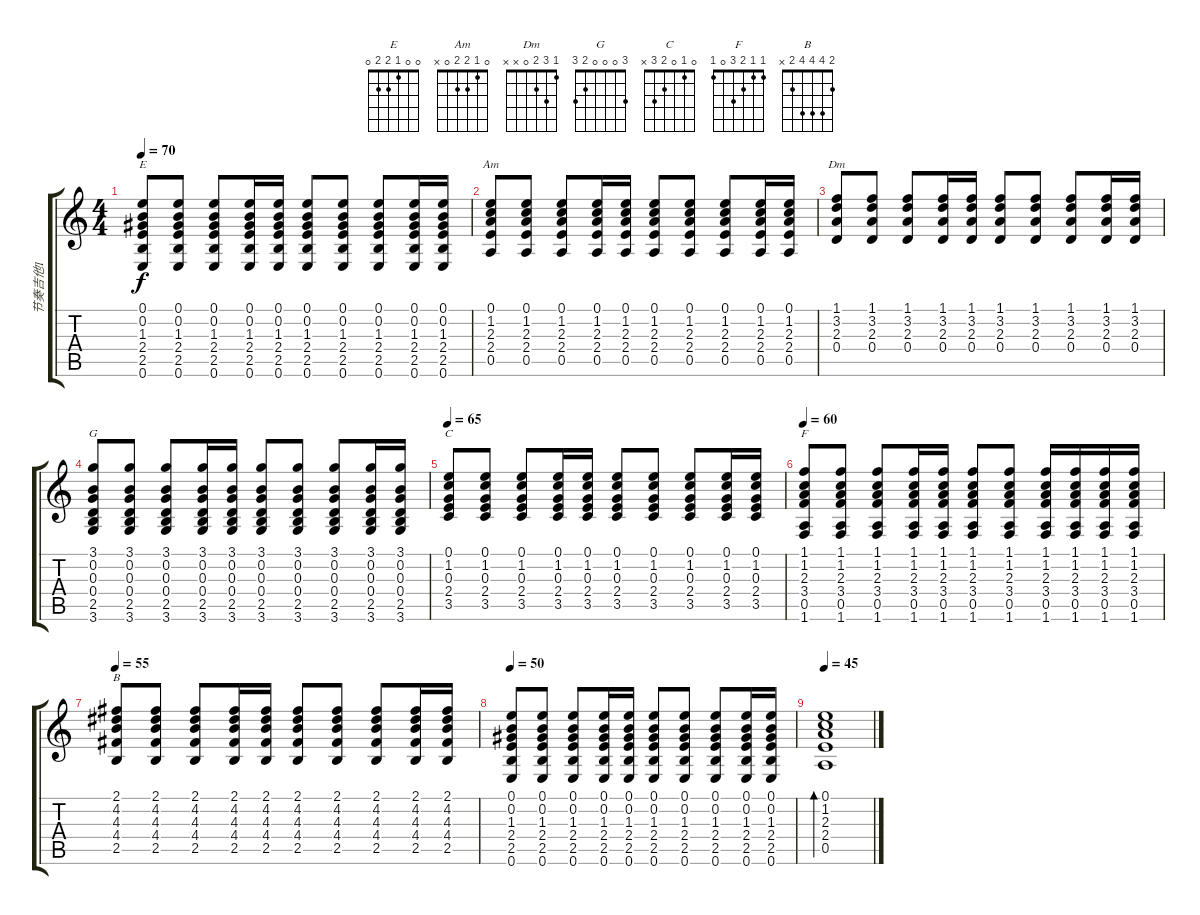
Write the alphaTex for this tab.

\track ("节奏吉他1" "节奏吉他1") {instrument distortionguitar}
\staff {score tabs}
\tuning (E4 B3 G3 D3 A2 E2) {hide}
\chord ("E" 0 0 1 2 2 0)
\chord ("Am" 0 1 2 2 0 x)
\chord ("Dm" 1 3 2 0 x x)
\chord ("G" 3 0 0 0 2 3)
\chord ("C" 0 1 0 2 3 x)
\chord ("F" 1 1 2 3 0 1)
\chord ("B" 2 4 4 4 2 x)
\ts (4 4)
\tempo 70
\clef g2
\ks c
(0.1 0.2 1.3 2.4 2.5 0.6).8{ch "E" dy f} (0.1 0.2 1.3 2.4 2.5 0.6).8 (0.1 0.2 1.3 2.4 2.5 0.6).8 (0.1 0.2 1.3 2.4 2.5 0.6).16 (0.1 0.2 1.3 2.4 2.5 0.6).16 (0.1 0.2 1.3 2.4 2.5 0.6).8 (0.1 0.2 1.3 2.4 2.5 0.6).8 (0.1 0.2 1.3 2.4 2.5 0.6).8 (0.1 0.2 1.3 2.4 2.5 0.6).16 (0.1 0.2 1.3 2.4 2.5 0.6).16 |
(0.1 1.2 2.3 2.4 0.5).8{ch "Am"} (0.1 1.2 2.3 2.4 0.5).8 (0.1 1.2 2.3 2.4 0.5).8 (0.1 1.2 2.3 2.4 0.5).16 (0.1 1.2 2.3 2.4 0.5).16 (0.1 1.2 2.3 2.4 0.5).8 (0.1 1.2 2.3 2.4 0.5).8 (0.1 1.2 2.3 2.4 0.5).8 (0.1 1.2 2.3 2.4 0.5).16 (0.1 1.2 2.3 2.4 0.5).16 |
(1.1 3.2 2.3 0.4).8{ch "Dm"} (1.1 3.2 2.3 0.4).8 (1.1 3.2 2.3 0.4).8 (1.1 3.2 2.3 0.4).16 (1.1 3.2 2.3 0.4).16 (1.1 3.2 2.3 0.4).8 (1.1 3.2 2.3 0.4).8 (1.1 3.2 2.3 0.4).8 (1.1 3.2 2.3 0.4).16 (1.1 3.2 2.3 0.4).16 |
(3.1 0.2 0.3 0.4 2.5 3.6).8{ch "G"} (3.1 0.2 0.3 0.4 2.5 3.6).8 (3.1 0.2 0.3 0.4 2.5 3.6).8 (3.1 0.2 0.3 0.4 2.5 3.6).16 (3.1 0.2 0.3 0.4 2.5 3.6).16 (3.1 0.2 0.3 0.4 2.5 3.6).8 (3.1 0.2 0.3 0.4 2.5 3.6).8 (3.1 0.2 0.3 0.4 2.5 3.6).8 (3.1 0.2 0.3 0.4 2.5 3.6).16 (3.1 0.2 0.3 0.4 2.5 3.6).16 |
\tempo 65
(0.1 1.2 0.3 2.4 3.5).8{ch "C"} (0.1 1.2 0.3 2.4 3.5).8 (0.1 1.2 0.3 2.4 3.5).8 (0.1 1.2 0.3 2.4 3.5).16 (0.1 1.2 0.3 2.4 3.5).16 (0.1 1.2 0.3 2.4 3.5).8 (0.1 1.2 0.3 2.4 3.5).8 (0.1 1.2 0.3 2.4 3.5).8 (0.1 1.2 0.3 2.4 3.5).16 (0.1 1.2 0.3 2.4 3.5).16 |
\tempo 60
(1.1 1.2 2.3 3.4 0.5 1.6).8{ch "F"} (1.1 1.2 2.3 3.4 0.5 1.6).8 (1.1 1.2 2.3 3.4 0.5 1.6).8 (1.1 1.2 2.3 3.4 0.5 1.6).16 (1.1 1.2 2.3 3.4 0.5 1.6).16 (1.1 1.2 2.3 3.4 0.5 1.6).8 (1.1 1.2 2.3 3.4 0.5 1.6).8 (1.1 1.2 2.3 3.4 0.5 1.6).16 (1.1 1.2 2.3 3.4 0.5 1.6).16 (1.1 1.2 2.3 3.4 0.5 1.6).16 (1.1 1.2 2.3 3.4 0.5 1.6).16 |
\tempo 55
(2.1 4.2 4.3 4.4 2.5).8{ch "B"} (2.1 4.2 4.3 4.4 2.5).8 (2.1 4.2 4.3 4.4 2.5).8 (2.1 4.2 4.3 4.4 2.5).16 (2.1 4.2 4.3 4.4 2.5).16 (2.1 4.2 4.3 4.4 2.5).8 (2.1 4.2 4.3 4.4 2.5).8 (2.1 4.2 4.3 4.4 2.5).8 (2.1 4.2 4.3 4.4 2.5).16 (2.1 4.2 4.3 4.4 2.5).16 |
\tempo 50
(0.1 0.2 1.3 2.4 2.5 0.6).8 (0.1 0.2 1.3 2.4 2.5 0.6).8 (0.1 0.2 1.3 2.4 2.5 0.6).8 (0.1 0.2 1.3 2.4 2.5 0.6).16 (0.1 0.2 1.3 2.4 2.5 0.6).16 (0.1 0.2 1.3 2.4 2.5 0.6).8 (0.1 0.2 1.3 2.4 2.5 0.6).8 (0.1 0.2 1.3 2.4 2.5 0.6).8 (0.1 0.2 1.3 2.4 2.5 0.6).16 (0.1 0.2 1.3 2.4 2.5 0.6).16 |
\tempo 45
(0.1 1.2 2.3 2.4 0.5).1{bd 120}
